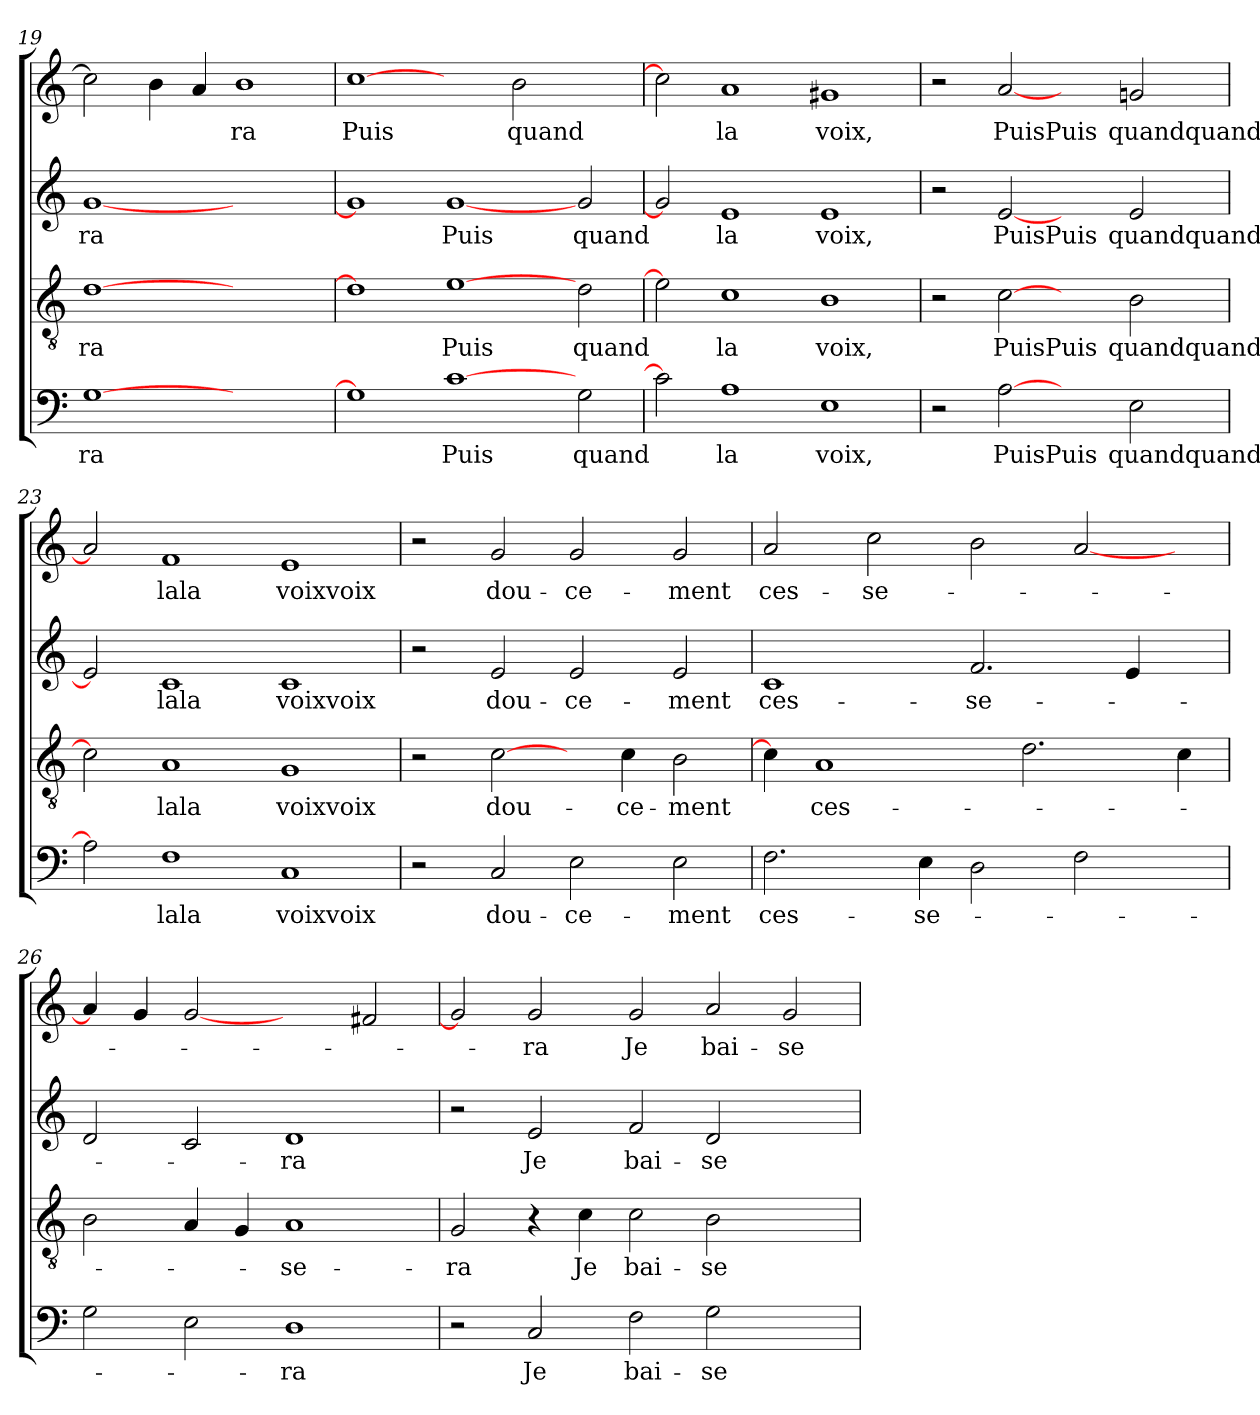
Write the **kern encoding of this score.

**kern	**text	**kern	**text	**kern	**text	**kern	**text
*part4	*part4	*part3	*part3	*part2	*part2	*part1	*part1
*staff4	*staff4	*staff3	*staff3	*staff2	*staff2	*staff1	*staff1
*clefF4	*	*clefGv2	*	*clefG2	*	*clefG2	*
*k[]	*	*k[]	*	*k[]	*	*k[]	*
=19	=19	=19	=19	=19	=19	=19	=19
[1G	-ra	[1d	-ra	[1g	-ra	2cc]	.
.	.	.	.	.	.	4b	.
.	.	.	.	.	.	4a	.
1ryy	.	1ryy	.	1ryy	.	1b	-ra
!!LO:LB:g=z
=20	=20	=20	=20	=20	=20	=20	=20
1G]	.	1d]	.	1g]	.	[1cc	Puis
[1c	Puis	[1e	Puis	[1g	Puis	2ryy	.
.	.	.	.	.	.	2b	quand
2G	quand	2d	quand	2g	quand	2ryy	.
=21	=21	=21	=21	=21	=21	=21	=21
2c]	.	2e]	.	2g]	.	2cc]	.
1A	la	1c	la	1e	la	1a	la
1E	voix,	1B	voix,	1e	voix,	1g#X	voix,
=22	=22	=22	=22	=22	=22	=22	=22
2r	.	2r	.	2r	.	2r	.
[2A	PuisPuis	[2c	PuisPuis	[2e	PuisPuis	[2a	PuisPuis
2ryy	.	2ryy	.	2ryy	.	2ryy	.
2E	quandquand	2B	quandquand	2e	quandquand	2gn	quandquand
=23	=23	=23	=23	=23	=23	=23	=23
2A]	.	2c]	.	2e]	.	2a]	.
1F	lala	1A	lala	1c	lala	1f	lala
1C	voixvoix	1G	voixvoix	1c	voixvoix	1e	voixvoix
=24	=24	=24	=24	=24	=24	=24	=24
2r	.	2r	.	2r	.	2r	.
2C	dou-	[2c	dou-	2e	dou-	2g	dou-
2E	-ce-	4ryy	.	2e	-ce-	2g	-ce-
.	.	4c	-ce-	.	.	.	.
2E	-ment	2B	-ment	2e	-ment	2g	-ment
!!LO:PB:g=z
=25	=25	=25	=25	=25	=25	=25	=25
2.F	ces-	4c]	.	1c	ces-	2a	ces-
.	.	1A	ces-	.	.	.	.
.	.	.	.	.	.	2cc	-se-
4E	-se-	.	.	.	.	.	.
2D	.	.	.	2.f	-se-	2b	.
.	.	2.d	.	.	.	.	.
2F	.	.	.	.	.	[2a	.
.	.	.	.	4e	.	.	.
4ryy	.	4c	.	4ryy	.	4ryy	.
=26	=26	=26	=26	=26	=26	=26	=26
2G	.	2B	.	2d	.	4a]	.
.	.	.	.	.	.	4g	.
2E	.	4A	.	2c	.	[2g	.
.	.	4G	.	.	.	.	.
1D	-ra	1A	-se-	1d	-ra	2ryy	.
.	.	.	.	.	.	2f#X	.
=27	=27	=27	=27	=27	=27	=27	=27
2r	.	2G	-ra	2r	.	2g]	.
2C	Je	4r	.	2e	Je	2g	-ra
.	.	4c	Je	.	.	.	.
2F	bai-	2c	bai-	2f	bai-	2g	Je
2G	-se-	2B	-se-	2d	-se-	2a	bai-
2ryy	.	2ryy	.	2ryy	.	2g	-se-
=	=	=	=	=	=	=	=
*-	*-	*-	*-	*-	*-	*-	*-
